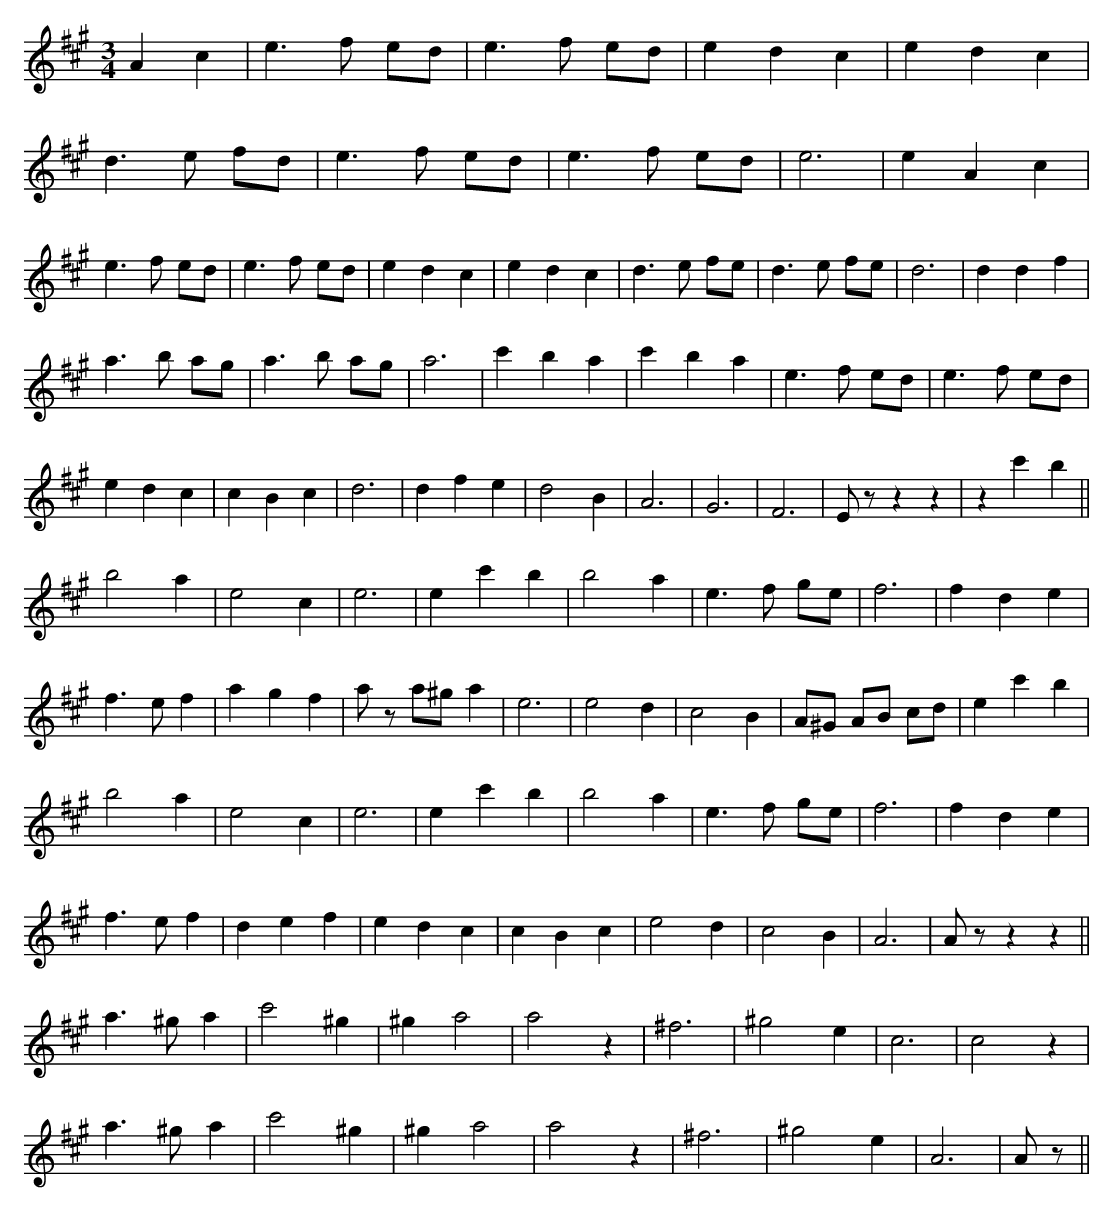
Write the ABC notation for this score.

X:1
M:3/4
K:A
A2 c2|e2>f2 ed|e2>f2 ed|e2 d2 c2|e2 d2 c2|
d2>e2 fd|e2>f2 ed|e2>f2 ed|e6|e2 A2 c2|
e2>f2 ed|e2>f2 ed|e2 d2 c2|e2 d2 c2|d2>e2 fe|d2>e2 fe|d6|d2 d2 f2|
a2>b2 ag|a2>b2 ag|a6|c'2 b2 a2|c'2 b2 a2|e2>f2 ed|e2>f2 ed|
e2 d2 c2|c2 B2 c2|d6|d2 f2 e2|d4 B2|A6|G6|F6|E z z2 z2|z2 c'2 b2||
b4 a2|e4 c2|e6|e2 c'2 b2|b4 a2|e2>f2 ge|f6|f2 d2 e2|
f2>e2 f2|a2 g2 f2|a z a^g a2|e6|e4 d2|c4 B2|A^G AB cd|e2 c'2 b2|
b4 a2|e4 c2|e6|e2 c'2 b2|b4 a2|e2>f2 ge|f6|f2 d2 e2|
f2>e2 f2|d2 e2 f2|e2 d2 c2|c2 B2 c2|e4 d2|c4 B2|A6|A z z2 z2||
a2> ^g2 a2|c'4 ^g2|^g2 a4|a4 z2|^f6|^g4 e2|c6|c4 z2|
a2> ^g2 a2|c'4 ^g2|^g2 a4|a4 z2|^f6|^g4 e2|A6|A z||
